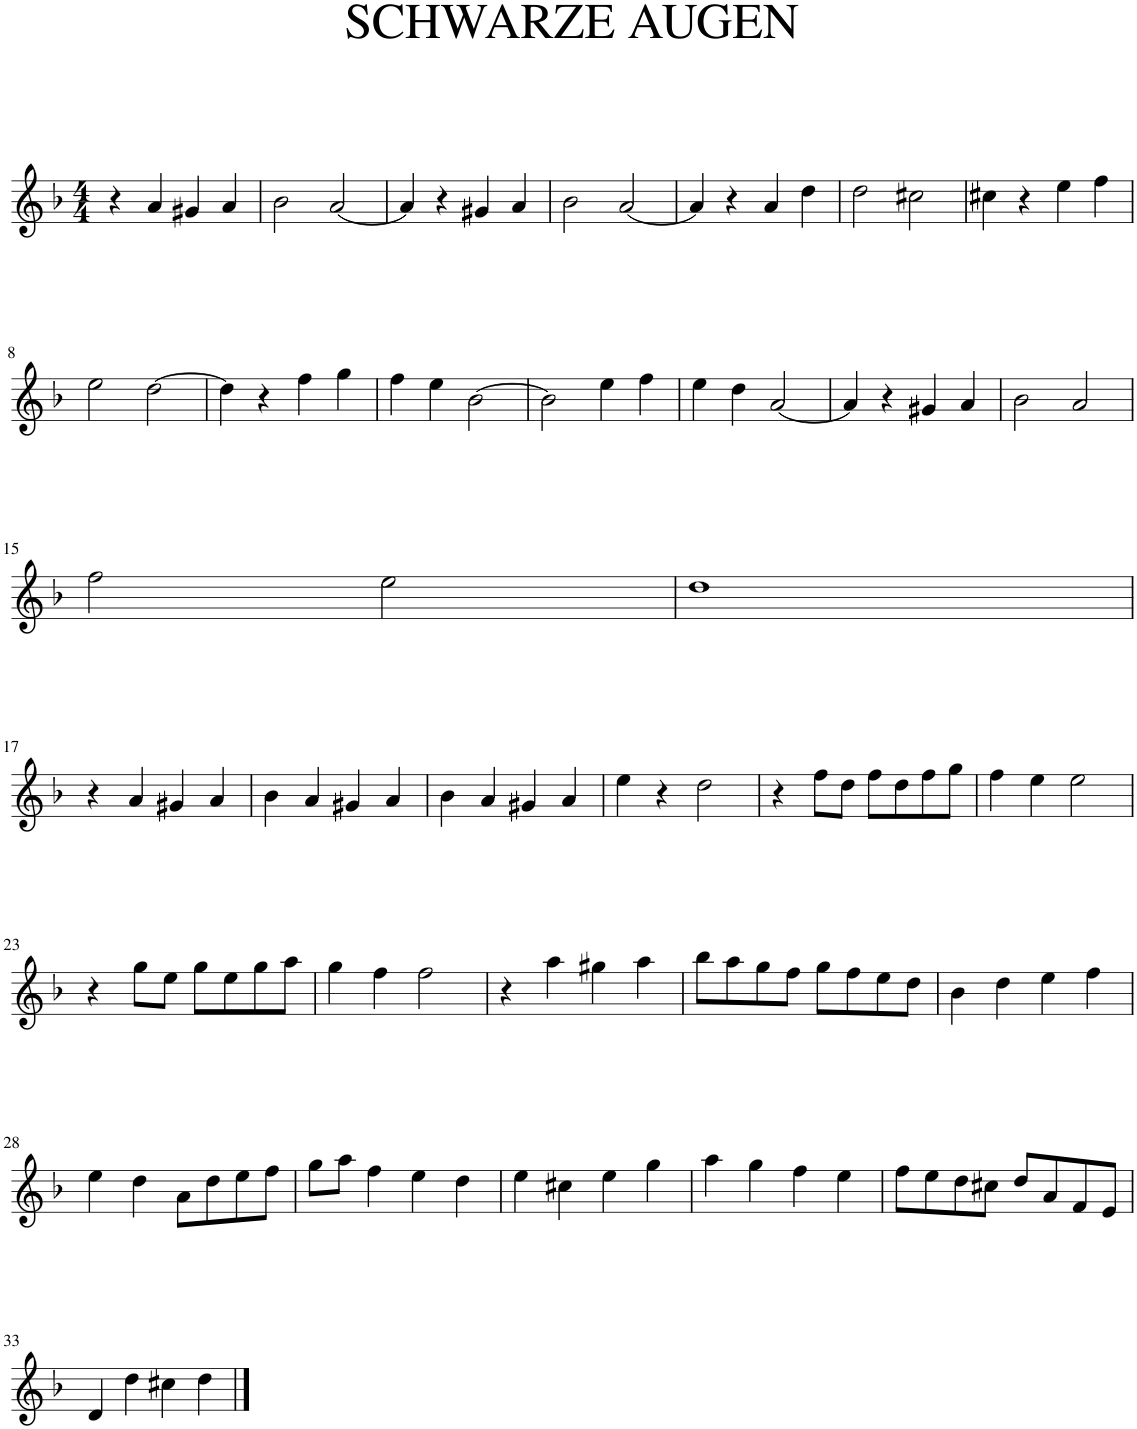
**kern
*part1
*staff1
*I"Spur 1
*clefG2
*k[b-]
*M4/4
=1
4r
4a/
4g#X/
4a/
=2
2b-\
[2a/
=3
4a/]
4r
4g#X/
4a/
=4
2b-\
[2a/
=5
4a/]
4r
4a/
4dd\
=6
2dd\
2cc#X\
=7
4cc#X\
4r
4ee\
4ff\
!!LO:LB:g=z
=8
2ee\
[2dd\
=9
4dd\]
4r
4ff\
4gg\
=10
4ff\
4ee\
[2b-\
=11
2b-\]
4ee\
4ff\
=12
4ee\
4dd\
[2a/
=13
4a/]
4r
4g#X/
4a/
=14
2b-\
2a/
!!LO:LB:g=z
=15
2ff\
2ee\
=16
1dd
!!LO:LB:g=z
=17
4r
4a/
4g#X/
4a/
=18
4b-\
4a/
4g#X/
4a/
=19
4b-\
4a/
4g#X/
4a/
=20
4ee\
4r
2dd\
=21
4r
8ff\L
8dd\J
8ff\L
8dd\
8ff\
8gg\J
=22
4ff\
4ee\
2ee\
!!LO:LB:g=z
=23
4r
8gg\L
8ee\J
8gg\L
8ee\
8gg\
8aa\J
=24
4gg\
4ff\
2ff\
=25
4r
4aa\
4gg#X\
4aa\
=26
8bb-\L
8aa\
8gg\
8ff\J
8gg\L
8ff\
8ee\
8dd\J
=27
4b-\
4dd\
4ee\
4ff\
!!LO:LB:g=z
=28
4ee\
4dd\
8a\L
8dd\
8ee\
8ff\J
=29
8gg\L
8aa\J
4ff\
4ee\
4dd\
=30
4ee\
4cc#X\
4ee\
4gg\
=31
4aa\
4gg\
4ff\
4ee\
=32
8ff\L
8ee\
8dd\
8cc#X\J
8dd/L
8a/
8f/
8e/J
!!LO:LB:g=z
=33
4d/
4dd\
4cc#X\
4dd\
==
*-
